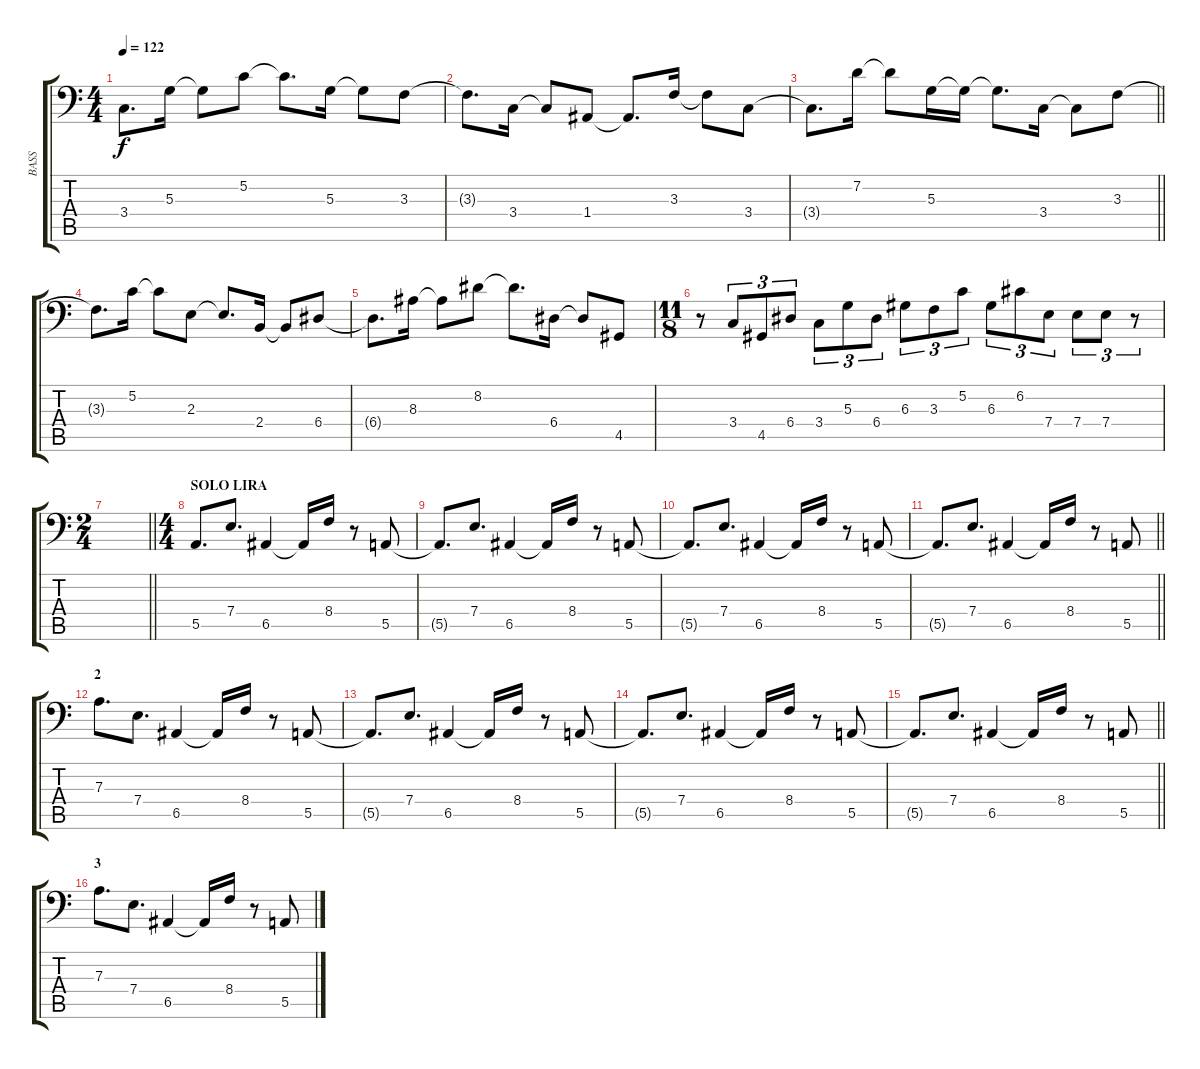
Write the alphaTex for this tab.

\track ("BASS" "BASS") {instrument electricbassfinger}
\staff {score tabs}
\tuning (C3 G2 D2 A1 E1 B0) {hide}
\ts (4 4)
\tempo 122
\clef f4
\ks c
3.4{t}.8{d dy f} 5.3.16 5.3{t}.8 5.2.8 5.2{t}.8{d} 5.3.16 5.3{t}.8 3.3.8 |
3.3{t}.8{d} 3.4.16 3.4{t}.8 1.4.8 1.4{t}.8{d} 3.3.16 3.3{t}.8 3.4.8 |
\barLineRight lightlight
3.4{t}.8{d} 7.2.16 7.2{t}.8 5.3.16 5.3{t}.16 5.3{t}.8{d} 3.4.16 3.4{t}.8 3.3.8 |
3.3{t}.8{d} 5.2.16 5.2{t}.8 2.3.8 2.3{t}.8{d} 2.4.16 2.4{t}.8 6.4.8 |
6.4{t}.8{d} 8.3.16 8.3{t}.8 8.2.8 8.2{t}.8{d} 6.4.16 6.4{t}.8 4.5.8 |
\ts (11 8)
r.8 3.4.8{tu (3 2)} 4.5.8{tu (3 2)} 6.4.8{tu (3 2)} 3.4.8{tu (3 2)} 5.3.8{tu (3 2)} 6.4.8{tu (3 2)} 6.3.8{tu (3 2)} 3.3.8{tu (3 2)} 5.2.8{tu (3 2)} 6.3.8{tu (3 2)} 6.2.8{tu (3 2)} 7.4.8{tu (3 2)} 7.4.8{tu (3 2)} 7.4.8{tu (3 2)} r.8{tu (3 2)} |
\ts (2 4)
\barLineRight lightlight
|
\ts (4 4)
\section ("" "SOLO LIRA")
5.5.8{d} 7.4.8{d} 6.5.4 6.5{t}.16 8.4.16 r.8 5.5.8 |
5.5{t}.8{d} 7.4.8{d} 6.5.4 6.5{t}.16 8.4.16 r.8 5.5.8 |
5.5{t}.8{d} 7.4.8{d} 6.5.4 6.5{t}.16 8.4.16 r.8 5.5.8 |
\barLineRight lightlight
5.5{t}.8{d} 7.4.8{d} 6.5.4 6.5{t}.16 8.4.16 r.8 5.5.8 |
\section ("" "2")
7.3.8{d} 7.4.8{d} 6.5.4 6.5{t}.16 8.4.16 r.8 5.5.8 |
5.5{t}.8{d} 7.4.8{d} 6.5.4 6.5{t}.16 8.4.16 r.8 5.5.8 |
5.5{t}.8{d} 7.4.8{d} 6.5.4 6.5{t}.16 8.4.16 r.8 5.5.8 |
\barLineRight lightlight
5.5{t}.8{d} 7.4.8{d} 6.5.4 6.5{t}.16 8.4.16 r.8 5.5.8 |
\section ("" "3")
7.3.8{d} 7.4.8{d} 6.5.4 6.5{t}.16 8.4.16 r.8 5.5.8
